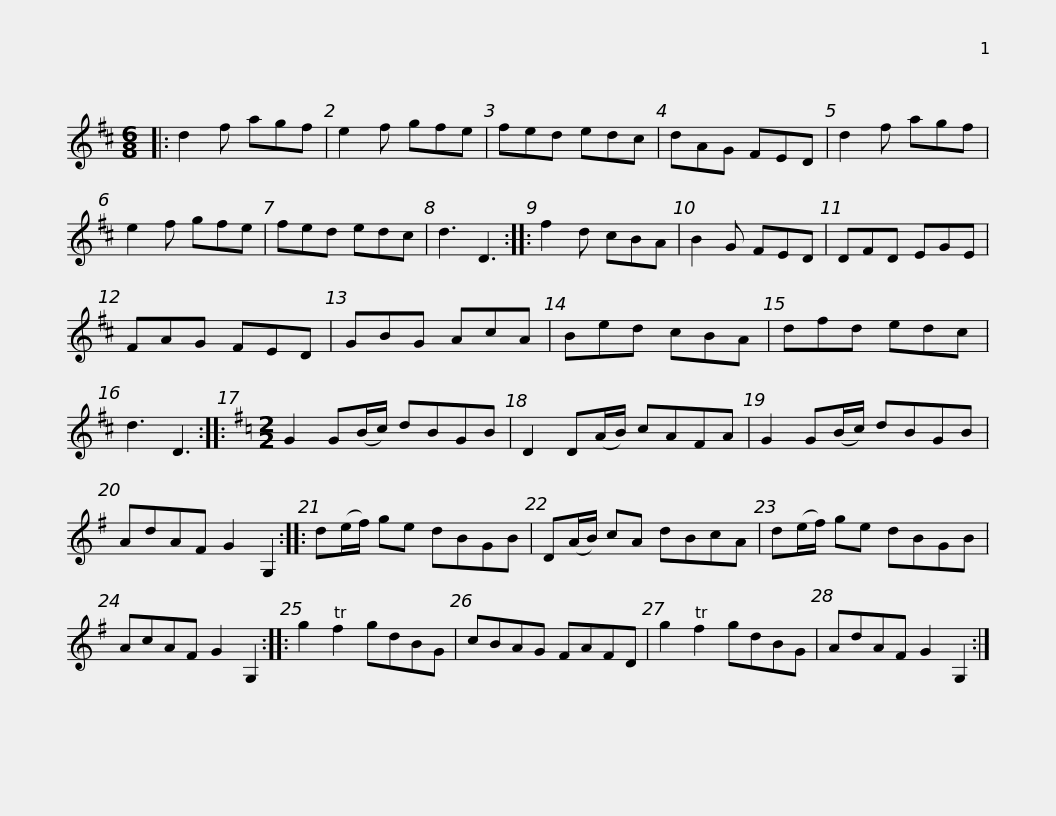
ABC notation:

X:1
L:1/8
M:6/8
I:linebreak $
K:D
V:1 treble
V:1
|: d2 f agf | e2 f gfe | fed edc | dAG FED | d2 f agf | %5
 e2 f gfe | fed edc | d3 D3 ::$ f2 d cBA | B2 G FED | %10
 DFD EGE | FAG FED | GBG AcA | Bed cBA | dfd edc |$ %15
 d3 D3 ::[K:G][M:2/2] G2 G(B/c/) dBGB | D2 D(A/B/) cAFA | G2 G(B/c/) dBGB | AdAF G2 G,2 ::$ %20
 d(e/f/) ge dBGB | D(A/B/) cA dBcA | d(e/f/) ge dBGB | AcAF G2 G,2 :: g2 f2 gdBG |$ %25
 cBAG FAFD | g2 f2 gdBG | AdAF G2 G,2 :| %28
